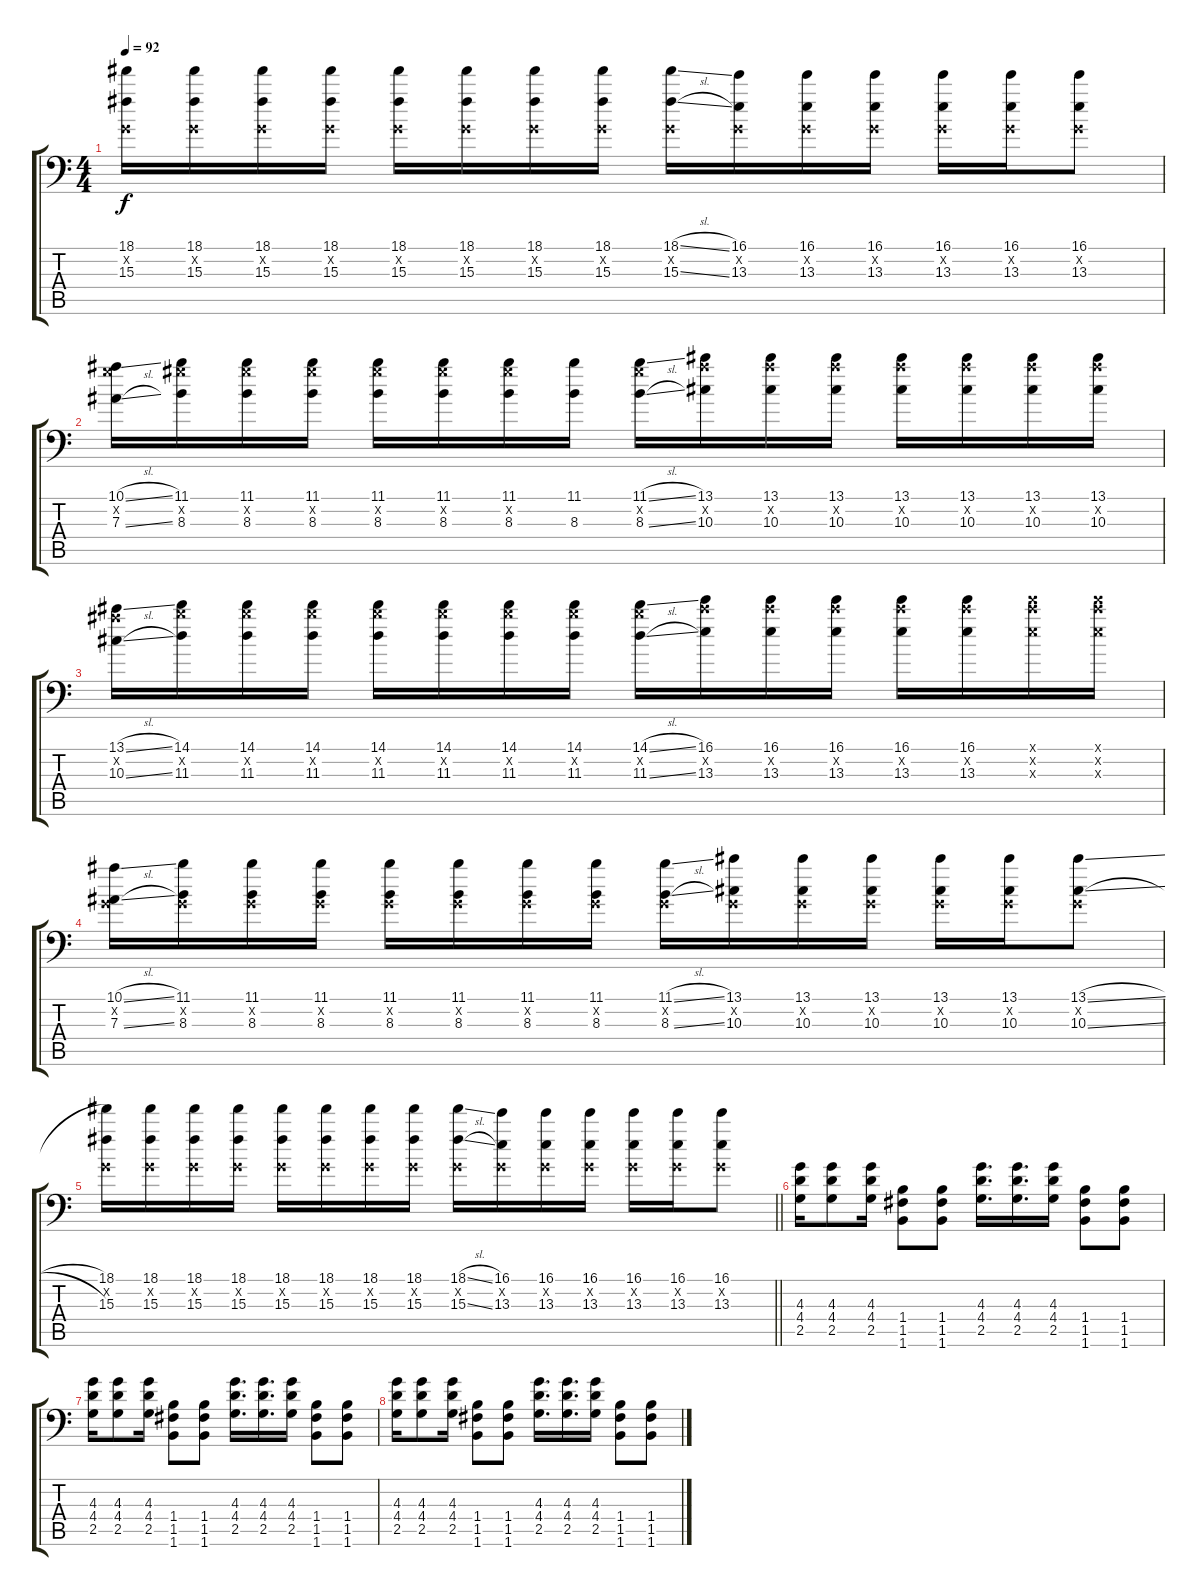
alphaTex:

\track "" {instrument overdrivenguitar}
\staff {score tabs}
\tuning (C4 G3 Eb3 Bb2 F2 Bb1) {hide}
\ts (4 4)
\tempo 92
\clef f4
\ks c
(18.1 0.2{x} 15.3).16{dy f} (18.1 0.2{x} 15.3).16 (18.1 0.2{x} 15.3).16 (18.1 0.2{x} 15.3).16 (18.1 0.2{x} 15.3).16 (18.1 0.2{x} 15.3).16 (18.1 0.2{x} 15.3).16 (18.1 0.2{x} 15.3).16 (18.1{sl} 0.2{x} 15.3{sl}).16 (16.1 0.2{x} 13.3).16 (16.1 0.2{x} 13.3).16 (16.1 0.2{x} 13.3).16 (16.1 0.2{x} 13.3).16 (16.1 0.2{x} 13.3).16 (16.1 0.2{x} 13.3).8 |
(10.1{sl} 12.2{x} 7.3{sl}).16 (11.1 13.2{x} 8.3).16 (11.1 13.2{x} 8.3).16 (11.1 13.2{x} 8.3).16 (11.1 13.2{x} 8.3).16 (11.1 13.2{x} 8.3).16 (11.1 13.2{x} 8.3).16 (11.1 8.3).16 (11.1{sl} 13.2{x} 8.3{sl}).16 (13.1 15.2{x} 10.3).16 (13.1 15.2{x} 10.3).16 (13.1 15.2{x} 10.3).16 (13.1 15.2{x} 10.3).16 (13.1 15.2{x} 10.3).16 (13.1 15.2{x} 10.3).16 (13.1 15.2{x} 10.3).16 |
(13.1{sl} 15.2{x} 10.3{sl}).16 (14.1 16.2{x} 11.3).16 (14.1 16.2{x} 11.3).16 (14.1 16.2{x} 11.3).16 (14.1 16.2{x} 11.3).16 (14.1 16.2{x} 11.3).16 (14.1 16.2{x} 11.3).16 (14.1 16.2{x} 11.3).16 (14.1{sl} 16.2{x} 11.3{sl}).16 (16.1 18.2{x} 13.3).16 (16.1 18.2{x} 13.3).16 (16.1 18.2{x} 13.3).16 (16.1 18.2{x} 13.3).16 (16.1 18.2{x} 13.3).16 (16.1{x} 18.2{x} 13.3{x}).16 (16.1{x} 18.2{x} 13.3{x}).16 |
(10.1{sl} 0.2{x} 7.3{sl}).16 (11.1 0.2{x} 8.3).16 (11.1 0.2{x} 8.3).16 (11.1 0.2{x} 8.3).16 (11.1 0.2{x} 8.3).16 (11.1 0.2{x} 8.3).16 (11.1 0.2{x} 8.3).16 (11.1 0.2{x} 8.3).16 (11.1{sl} 0.2{x} 8.3{sl}).16 (13.1 0.2{x} 10.3).16 (13.1 0.2{x} 10.3).16 (13.1 0.2{x} 10.3).16 (13.1 0.2{x} 10.3).16 (13.1 0.2{x} 10.3).16 (13.1{sl} 0.2{x} 10.3{sl}).8 |
\barLineRight lightlight
(18.1 0.2{x} 15.3).16 (18.1 0.2{x} 15.3).16 (18.1 0.2{x} 15.3).16 (18.1 0.2{x} 15.3).16 (18.1 0.2{x} 15.3).16 (18.1 0.2{x} 15.3).16 (18.1 0.2{x} 15.3).16 (18.1 0.2{x} 15.3).16 (18.1{sl} 0.2{x} 15.3{sl}).16 (16.1 0.2{x} 13.3).16 (16.1 0.2{x} 13.3).16 (16.1 0.2{x} 13.3).16 (16.1 0.2{x} 13.3).16 (16.1 0.2{x} 13.3).16 (16.1 0.2{x} 13.3).8 |
(4.3 4.4 2.5).16 (4.3 4.4 2.5).8 (4.3 4.4 2.5).16 (1.4 1.5 1.6).8 (1.4 1.5 1.6).8 (4.3 4.4 2.5).16{d} (4.3 4.4 2.5).16{d} (4.3 4.4 2.5).16 (1.4 1.5 1.6).8 (1.4 1.5 1.6).8 |
(4.3 4.4 2.5).16 (4.3 4.4 2.5).8 (4.3 4.4 2.5).16 (1.4 1.5 1.6).8 (1.4 1.5 1.6).8 (4.3 4.4 2.5).16{d} (4.3 4.4 2.5).16{d} (4.3 4.4 2.5).16 (1.4 1.5 1.6).8 (1.4 1.5 1.6).8 |
(4.3 4.4 2.5).16 (4.3 4.4 2.5).8 (4.3 4.4 2.5).16 (1.4 1.5 1.6).8 (1.4 1.5 1.6).8 (4.3 4.4 2.5).16{d} (4.3 4.4 2.5).16{d} (4.3 4.4 2.5).16 (1.4 1.5 1.6).8 (1.4 1.5 1.6).8
